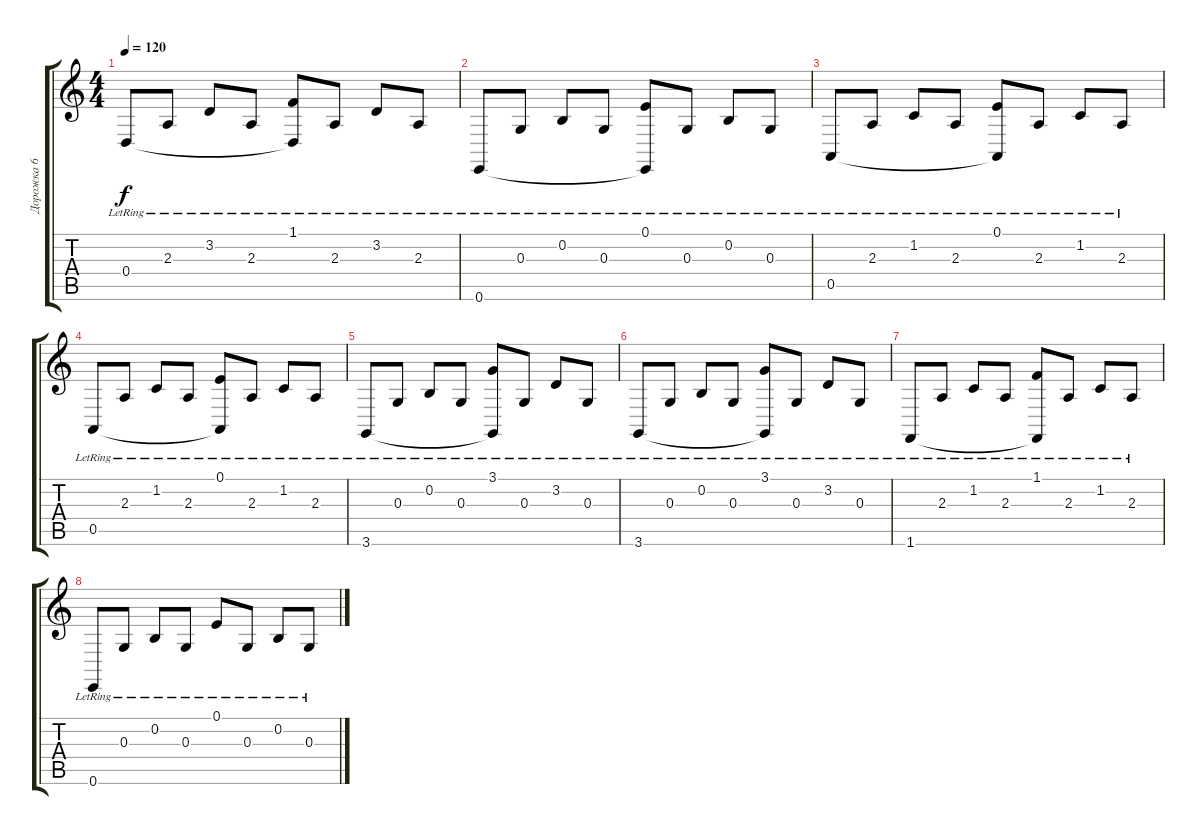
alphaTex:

\track ("Дорожка 6" "Дорожка 6") {instrument harpsichord}
\staff {score tabs}
\tuning (E4 B3 G3 D3 A2 E2) {hide}
\ts (4 4)
\tempo 120
\clef g2
\ks c
0.4{lr}.8{dy f} 2.3{lr}.8 3.2{lr}.8 2.3{lr}.8 (1.1{lr} 0.4{t}).8 2.3{lr}.8 3.2{lr}.8 2.3{lr}.8 |
0.6{lr}.8 0.3{lr}.8 0.2{lr}.8 0.3{lr}.8 (0.1{lr} 0.6{t}).8 0.3{lr}.8 0.2{lr}.8 0.3{lr}.8 |
0.5{lr}.8 2.3{lr}.8 1.2{lr}.8 2.3{lr}.8 (0.1{lr} 0.5{t}).8 2.3{lr}.8 1.2{lr}.8 2.3{lr}.8 |
0.5{lr}.8 2.3{lr}.8 1.2{lr}.8 2.3{lr}.8 (0.1{lr} 0.5{t}).8 2.3{lr}.8 1.2{lr}.8 2.3{lr}.8 |
3.6{lr}.8 0.3{lr}.8 0.2{lr}.8 0.3{lr}.8 (3.1{lr} 3.6{t}).8 0.3{lr}.8 3.2{lr}.8 0.3{lr}.8 |
3.6{lr}.8 0.3{lr}.8 0.2{lr}.8 0.3{lr}.8 (3.1{lr} 3.6{t}).8 0.3{lr}.8 3.2{lr}.8 0.3{lr}.8 |
1.6{lr}.8 2.3{lr}.8 1.2{lr}.8 2.3{lr}.8 (1.1{lr} 1.6{t}).8 2.3{lr}.8 1.2{lr}.8 2.3{lr}.8 |
0.6{lr}.8 0.3{lr}.8 0.2{lr}.8 0.3{lr}.8 0.1{lr}.8 0.3{lr}.8 0.2{lr}.8 0.3{lr}.8
